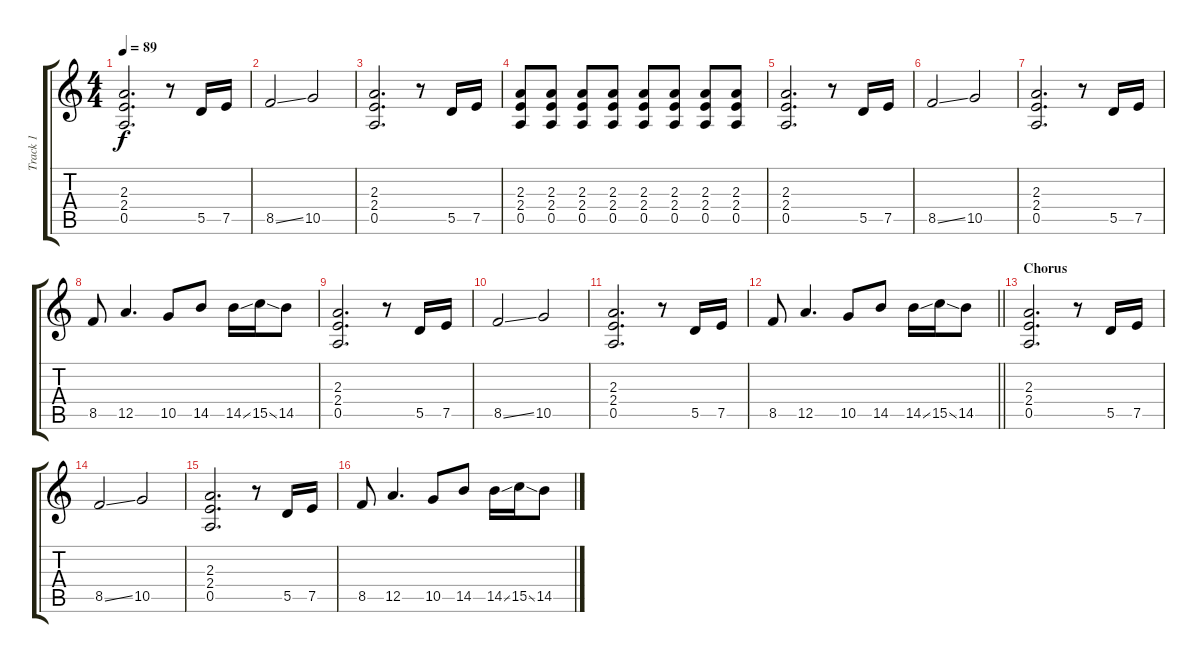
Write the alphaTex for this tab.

\track ("Track 1" "Track 1") {instrument acousticguitarsteel}
\staff {score tabs}
\tuning (E4 B3 G3 D3 A2 E2) {hide}
\ts (4 4)
\tempo 89
\clef g2
\ks c
(2.3 2.4 0.5).2{d dy f} r.8 5.5.16 7.5.16 |
8.5{ss}.2 10.5.2 |
(2.3 2.4 0.5).2{d} r.8 5.5.16 7.5.16 |
(2.3 2.4 0.5).8 (2.3 2.4 0.5).8 (2.3 2.4 0.5).8 (2.3 2.4 0.5).8 (2.3 2.4 0.5).8 (2.3 2.4 0.5).8 (2.3 2.4 0.5).8 (2.3 2.4 0.5).8 |
(2.3 2.4 0.5).2{d} r.8 5.5.16 7.5.16 |
8.5{ss}.2 10.5.2 |
(2.3 2.4 0.5).2{d} r.8 5.5.16 7.5.16 |
8.5.8 12.5.4{d} 10.5.8 14.5.8 14.5{ss}.16 15.5{ss}.16 14.5.8 |
(2.3 2.4 0.5).2{d} r.8 5.5.16 7.5.16 |
8.5{ss}.2 10.5.2 |
(2.3 2.4 0.5).2{d} r.8 5.5.16 7.5.16 |
\barLineRight lightlight
8.5.8 12.5.4{d} 10.5.8 14.5.8 14.5{ss}.16 15.5{ss}.16 14.5.8 |
\section ("" "Chorus")
(2.3 2.4 0.5).2{d} r.8 5.5.16 7.5.16 |
8.5{ss}.2 10.5.2 |
(2.3 2.4 0.5).2{d} r.8 5.5.16 7.5.16 |
8.5.8 12.5.4{d} 10.5.8 14.5.8 14.5{ss}.16 15.5{ss}.16 14.5.8
